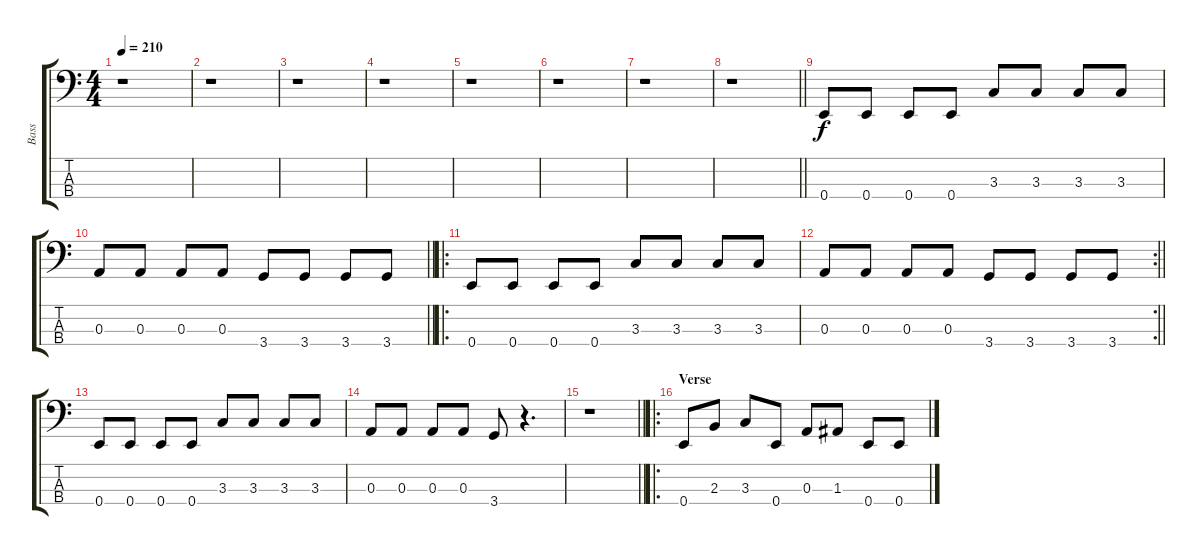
\track ("Bass" "Bass") {instrument electricbassfinger}
\staff {score tabs}
\tuning (G2 D2 A1 E1) {hide}
\ts (4 4)
\tempo 210
\clef f4
\ks c
r.1{dy f} |
r.1 |
r.1 |
r.1 |
r.1 |
r.1 |
r.1 |
\barLineRight lightlight
r.1 |
0.4.8 0.4.8 0.4.8 0.4.8 3.3.8 3.3.8 3.3.8 3.3.8 |
\barLineRight lightlight
0.3.8 0.3.8 0.3.8 0.3.8 3.4.8 3.4.8 3.4.8 3.4.8 |
\ro
0.4.8 0.4.8 0.4.8 0.4.8 3.3.8 3.3.8 3.3.8 3.3.8 |
\rc 2
\barLineRight lightlight
0.3.8 0.3.8 0.3.8 0.3.8 3.4.8 3.4.8 3.4.8 3.4.8 |
0.4.8 0.4.8 0.4.8 0.4.8 3.3.8 3.3.8 3.3.8 3.3.8 |
0.3.8 0.3.8 0.3.8 0.3.8 3.4.8 r.4{d} |
\barLineRight lightlight
r.1 |
\ro
\section ("" "Verse")
0.4.8 2.3.8 3.3.8 0.4.8 0.3.8 1.3.8 0.4.8 0.4.8
